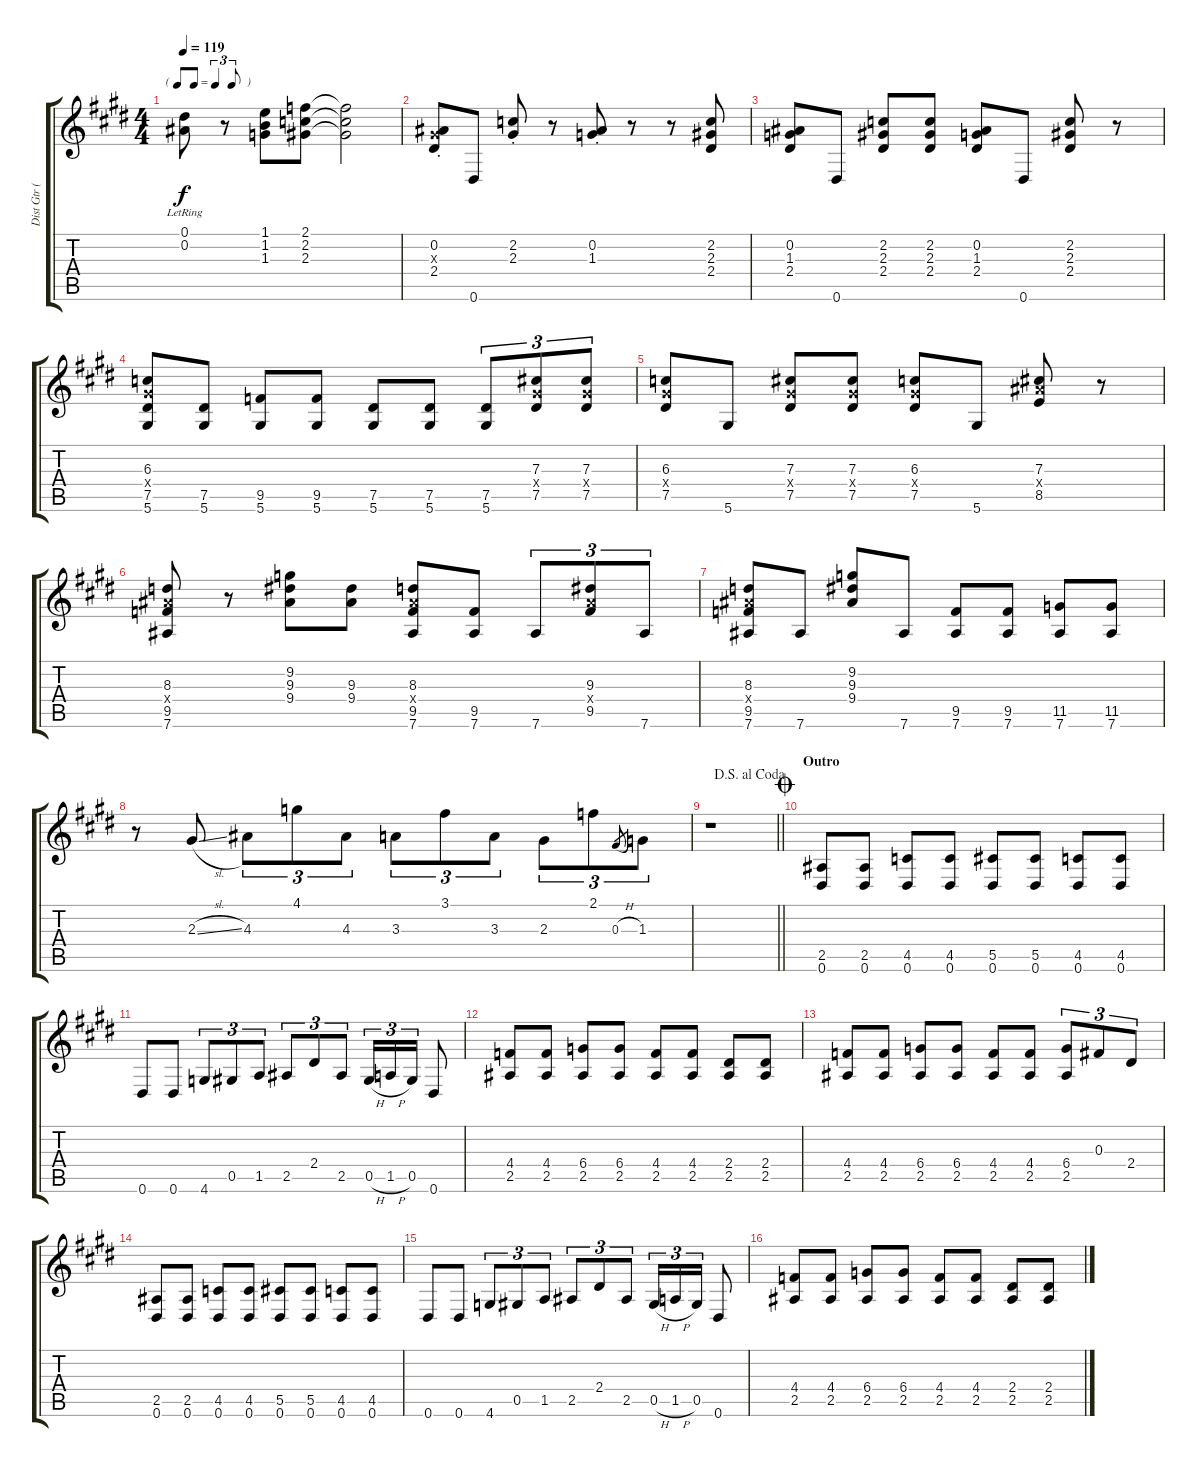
\track ("Dist Gtr (Slight Dist)" "Dist Gtr (") {instrument distortionguitar}
\staff {score tabs}
\tuning (Eb4 Bb3 Gb3 Db3 Ab2 Eb2) {hide}
\ts (4 4)
\tf triplet8th
\tempo 119
\clef g2
\ks c#minor
(0.1{lr} 0.2{lr}).8{dy f} r.8 (1.1 1.2 1.3).8 (2.1 2.2 2.3).8 (2.1{t} 2.2{t} 2.3{t}).2 |
\ks e
(0.2{st} 2.3{st x} 2.4{st}).8 0.6.8 (2.2{st} 2.3{st}).8 r.8 (0.2{st} 1.3{st}).8 r.8 r.8 (2.2 2.3 2.4).8 |
\ks c#minor
(0.2 1.3 2.4).8 0.6.8 (2.2 2.3 2.4).8 (2.2 2.3 2.4).8 (0.2 1.3 2.4).8 0.6.8 (2.2 2.3 2.4).8 r.8 |
(6.3 7.4{x} 7.5 5.6).8 (7.5 5.6).8 (9.5 5.6).8 (9.5 5.6).8 (7.5 5.6).8 (7.5 5.6).8 (7.5 5.6).8{tu (3 2)} (7.3 7.4{x} 7.5).8{tu (3 2)} (7.3 7.4{x} 7.5).8{tu (3 2)} |
\ks e
(6.3 7.4{x} 7.5).8 5.6.8 (7.3 7.4{x} 7.5).8 (7.3 7.4{x} 7.5).8 (6.3 7.4{x} 7.5).8 5.6.8 (7.3 9.4{x} 8.5).8 r.8 |
\ks c#minor
(8.3 9.4{x} 9.5 7.6).8 r.8 (9.2 9.3 9.4).8 (9.3 9.4).8 (8.3 9.4{x} 9.5 7.6).8 (9.5 7.6).8 7.6.8{tu (3 2)} (9.3 9.4{x} 9.5).8{tu (3 2)} 7.6.8{tu (3 2)} |
\ks e
(8.3 9.4{x} 9.5 7.6).8 7.6.8 (9.2 9.3 9.4).8 7.6.8 (9.5 7.6).8 (9.5 7.6).8 (11.5 7.6).8 (11.5 7.6).8 |
\ks c#minor
r.8 2.3{sl}.8 4.3.8{tu (3 2)} 4.1.8{tu (3 2)} 4.3.8{tu (3 2)} 3.3.8{tu (3 2)} 3.1.8{tu (3 2)} 3.3.8{tu (3 2)} 2.3.8{tu (3 2)} 2.1.8{tu (3 2)} 0.3{h}.8{gr} 1.3.8{tu (3 2)} |
\jump dalsegnoalcoda
\barLineRight lightlight
\ks e
r.1 |
\section ("" "Outro")
\jump coda
\ks c#minor
(2.5 0.6).8 (2.5 0.6).8 (4.5 0.6).8 (4.5 0.6).8 (5.5 0.6).8 (5.5 0.6).8 (4.5 0.6).8 (4.5 0.6).8 |
0.6.8 0.6.8 4.6.8{tu (3 2)} 0.5.8{tu (3 2)} 1.5.8{tu (3 2)} 2.5.8{tu (3 2)} 2.4.8{tu (3 2)} 2.5.8{tu (3 2)} 0.5{h}.16{tu (3 2)} 1.5{h}.16{tu (3 2)} 0.5.16{tu (3 2)} 0.6.8 |
\ks e
(4.4 2.5).8 (4.4 2.5).8 (6.4 2.5).8 (6.4 2.5).8 (4.4 2.5).8 (4.4 2.5).8 (2.4 2.5).8 (2.4 2.5).8 |
\ks c#minor
(4.4 2.5).8 (4.4 2.5).8 (6.4 2.5).8 (6.4 2.5).8 (4.4 2.5).8 (4.4 2.5).8 (6.4 2.5).8{tu (3 2)} 0.3.8{tu (3 2)} 2.4.8{tu (3 2)} |
\ks e
(2.5 0.6).8 (2.5 0.6).8 (4.5 0.6).8 (4.5 0.6).8 (5.5 0.6).8 (5.5 0.6).8 (4.5 0.6).8 (4.5 0.6).8 |
\ks c#minor
0.6.8 0.6.8 4.6.8{tu (3 2)} 0.5.8{tu (3 2)} 1.5.8{tu (3 2)} 2.5.8{tu (3 2)} 2.4.8{tu (3 2)} 2.5.8{tu (3 2)} 0.5{h}.16{tu (3 2)} 1.5{h}.16{tu (3 2)} 0.5.16{tu (3 2)} 0.6.8 |
\ks e
(4.4 2.5).8 (4.4 2.5).8 (6.4 2.5).8 (6.4 2.5).8 (4.4 2.5).8 (4.4 2.5).8 (2.4 2.5).8 (2.4 2.5).8
